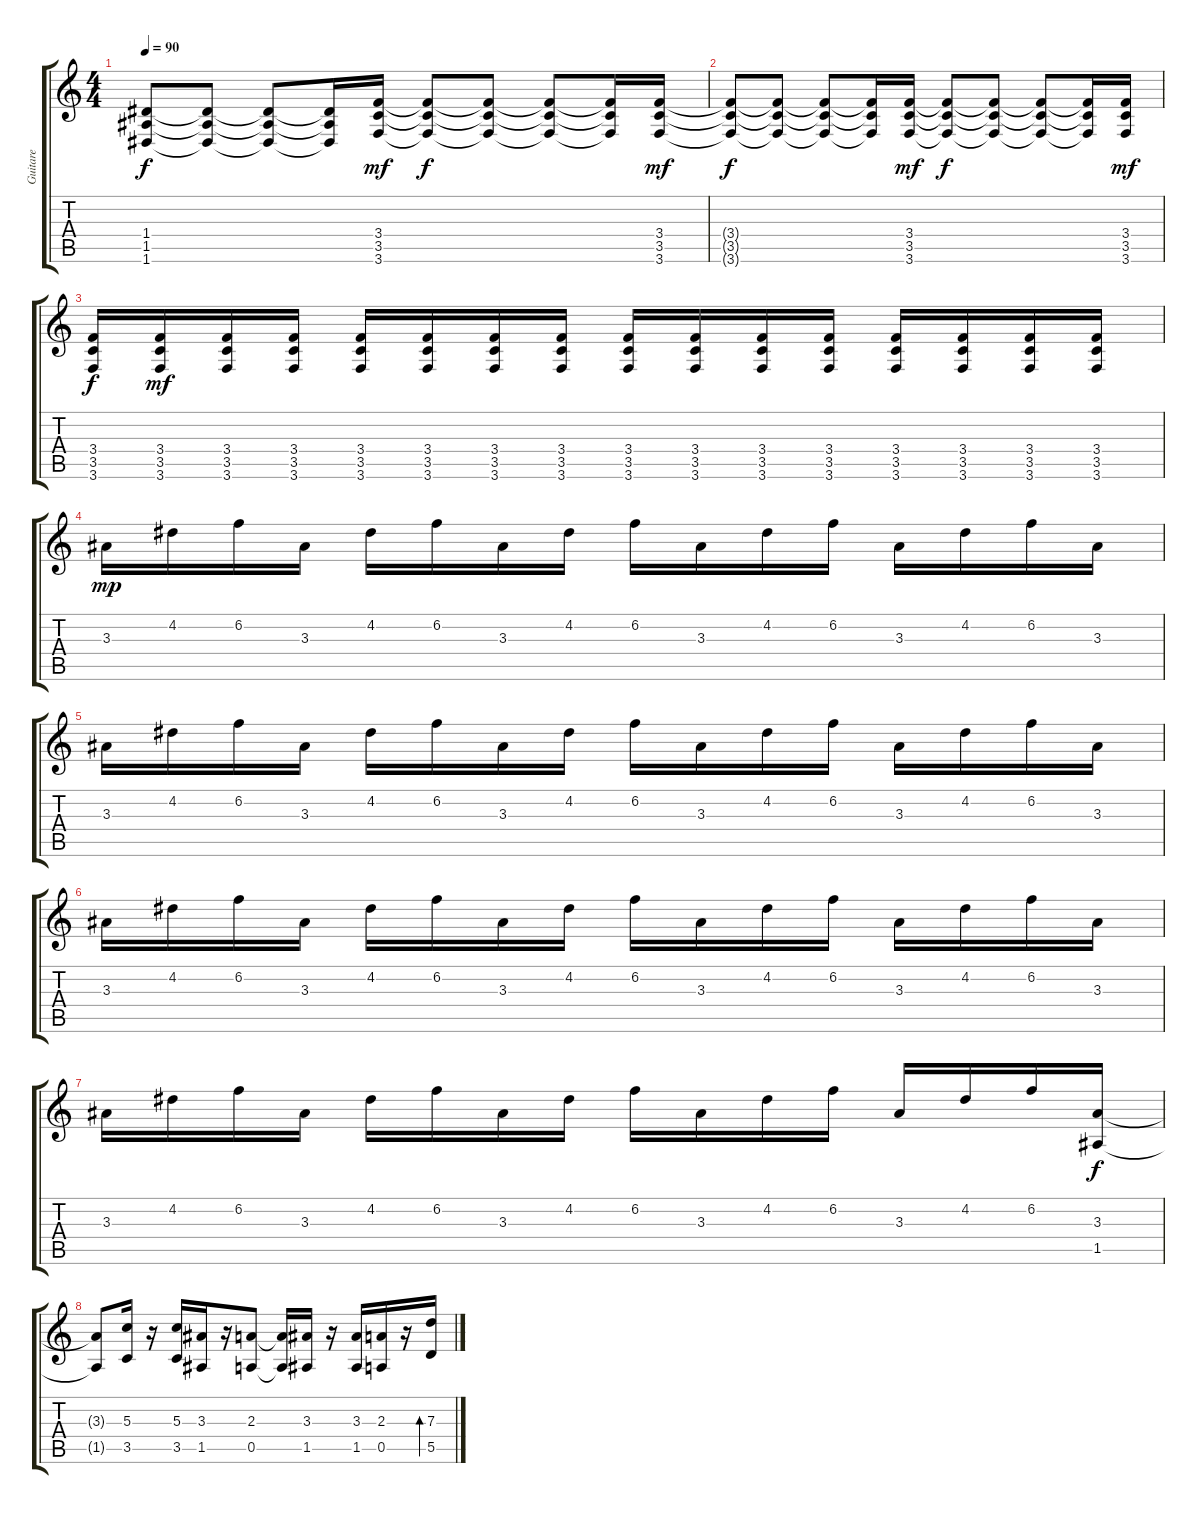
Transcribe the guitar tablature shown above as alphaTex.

\track ("Guitare" "Guitare") {instrument distortionguitar}
\staff {score tabs}
\tuning (E4 B3 G3 D3 A2 D2) {hide}
\ts (4 4)
\tempo 90
\clef g2
\ks c
(1.4{t} 1.5{t} 1.6{t}).8{dy f} (1.4{t} 1.5{t} 1.6{t}).8 (1.4{t} 1.5{t} 1.6{t}).8 (1.4{t} 1.5{t} 1.6{t}).16 (3.4 3.5 3.6).16{dy mf} (3.4{t} 3.5{t} 3.6{t}).8{dy f} (3.4{t} 3.5{t} 3.6{t}).8 (3.4{t} 3.5{t} 3.6{t}).8 (3.4{t} 3.5{t} 3.6{t}).16 (3.4 3.5 3.6).16{dy mf} |
(3.4{t} 3.5{t} 3.6{t}).8{dy f} (3.4{t} 3.5{t} 3.6{t}).8 (3.4{t} 3.5{t} 3.6{t}).8 (3.4{t} 3.5{t} 3.6{t}).16 (3.4 3.5 3.6).16{dy mf} (3.4{t} 3.5{t} 3.6{t}).8{dy f} (3.4{t} 3.5{t} 3.6{t}).8 (3.4{t} 3.5{t} 3.6{t}).8 (3.4{t} 3.5{t} 3.6{t}).16 (3.4 3.5 3.6).16{dy mf} |
(3.4 3.5 3.6).16{dy f} (3.4 3.5 3.6).16{dy mf} (3.4 3.5 3.6).16 (3.4 3.5 3.6).16 (3.4 3.5 3.6).16 (3.4 3.5 3.6).16 (3.4 3.5 3.6).16 (3.4 3.5 3.6).16 (3.4 3.5 3.6).16 (3.4 3.5 3.6).16 (3.4 3.5 3.6).16 (3.4 3.5 3.6).16 (3.4 3.5 3.6).16 (3.4 3.5 3.6).16 (3.4 3.5 3.6).16 (3.4 3.5 3.6).16 |
\section ("" "")
3.3.16{dy mp} 4.2.16 6.2.16 3.3.16 4.2.16 6.2.16 3.3.16 4.2.16 6.2.16 3.3.16 4.2.16 6.2.16 3.3.16 4.2.16 6.2.16 3.3.16 |
3.3.16 4.2.16 6.2.16 3.3.16 4.2.16 6.2.16 3.3.16 4.2.16 6.2.16 3.3.16 4.2.16 6.2.16 3.3.16 4.2.16 6.2.16 3.3.16 |
3.3.16 4.2.16 6.2.16 3.3.16 4.2.16 6.2.16 3.3.16 4.2.16 6.2.16 3.3.16 4.2.16 6.2.16 3.3.16 4.2.16 6.2.16 3.3.16 |
3.3.16 4.2.16 6.2.16 3.3.16 4.2.16 6.2.16 3.3.16 4.2.16 6.2.16 3.3.16 4.2.16 6.2.16 3.3.16 4.2.16 6.2.16 (3.3 1.5).16{dy f} |
(3.3{t} 1.5{t}).8 (5.3 3.5).16 r.16 (5.3 3.5).16 (3.3 1.5).16 r.16 (2.3 0.5).8 (2.3{t} 0.5{t}).16 (3.3 1.5).16 r.16 (3.3 1.5).16 (2.3 0.5).16 r.16 (7.3 5.5).16{bd 480}
